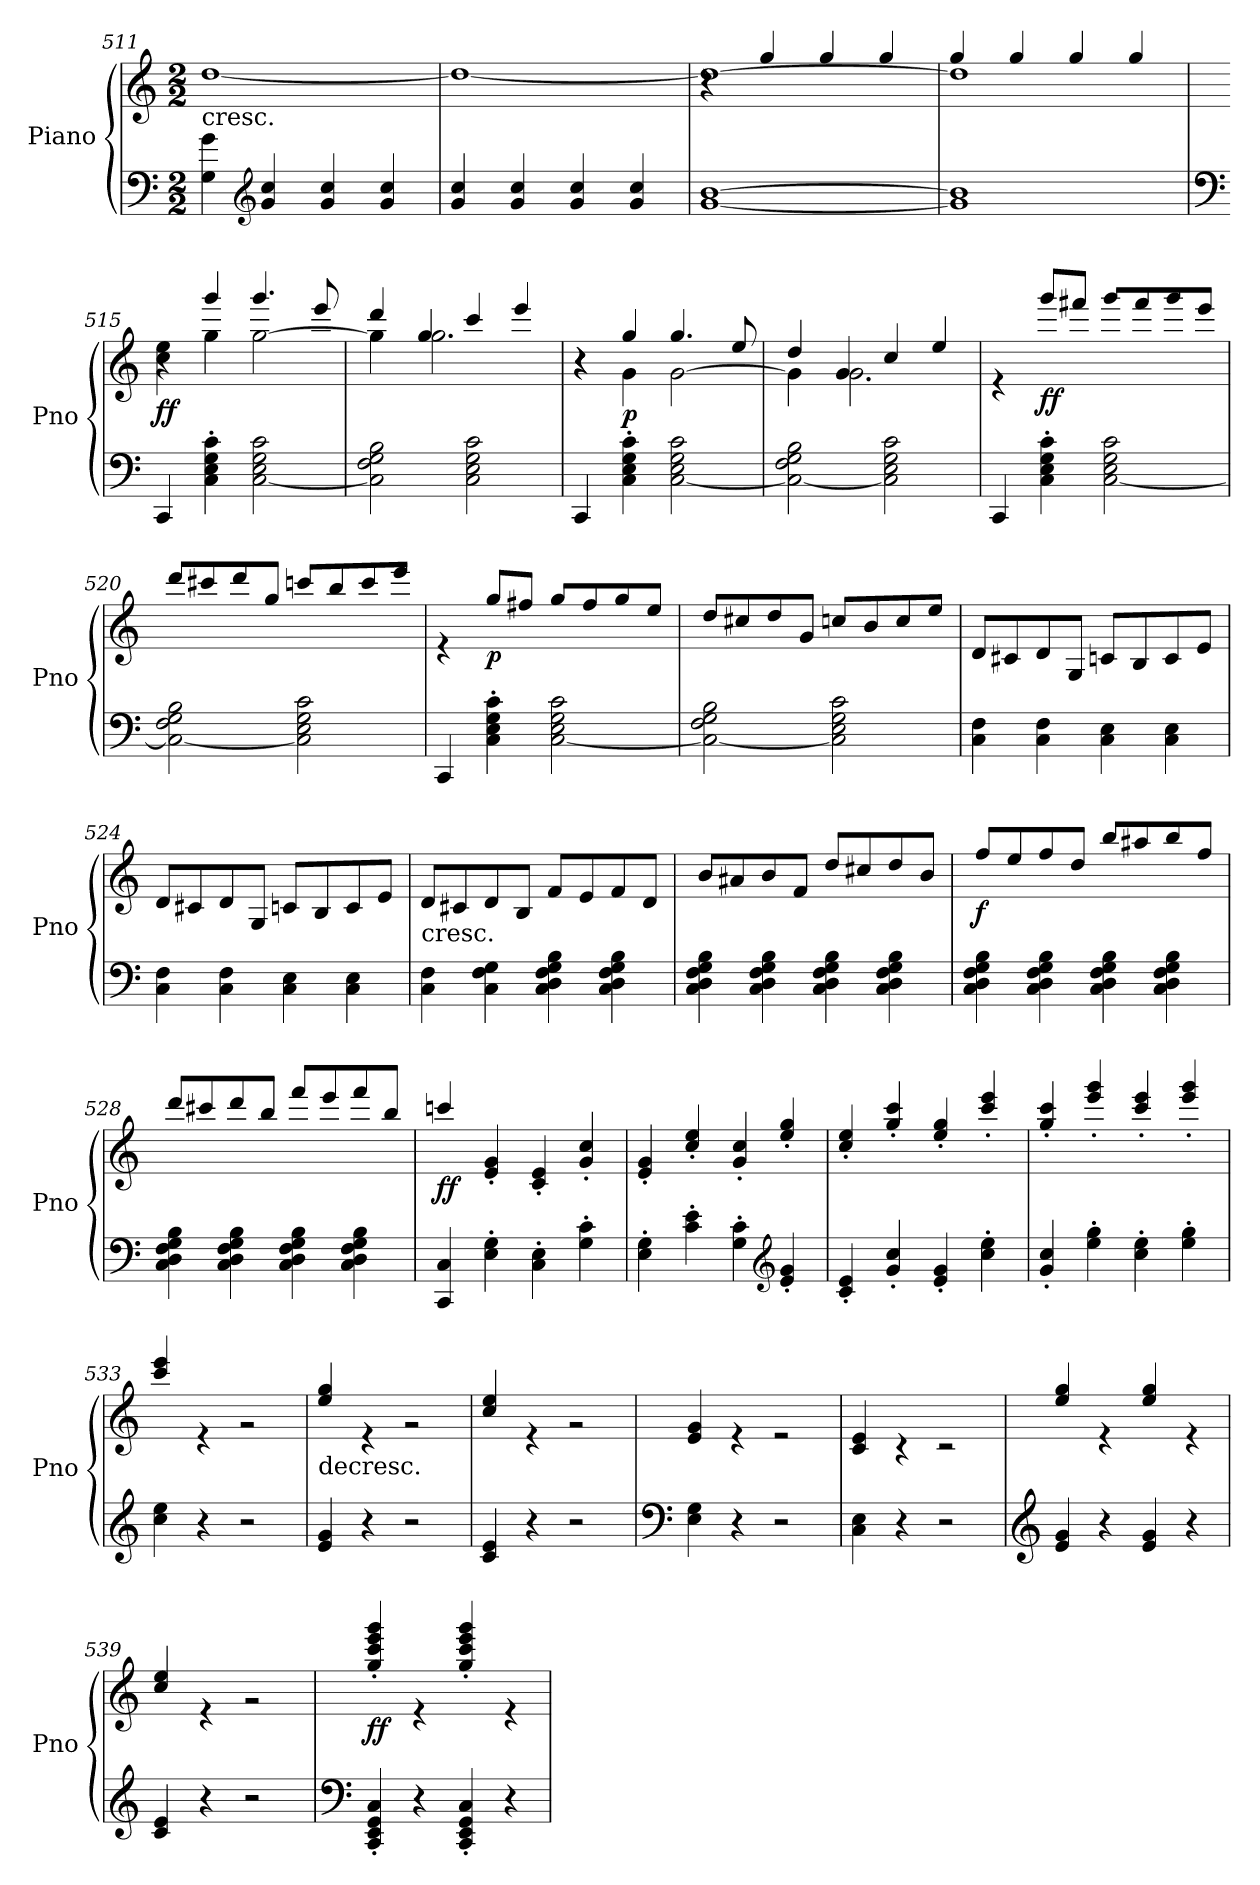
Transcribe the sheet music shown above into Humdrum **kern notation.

**kern	**kern	**dynam
*part1	*part1	*part1
*staff2	*staff1	*staff1/2
*I"Piano	*	*
*I'Pno	*	*
*clefF4	*clefG2	*
*k[]	*k[]	*
*C:	*C:	*
*M2/2	*M2/2	*
=511	=511	=511
*	*^	*
!	!LO:TX:b:t=cresc.	!	!
4G\ 4g\	1ryy	[1dd	.
*clefG2	*	*	*
4g/ 4cc/	.	.	.
4g/ 4cc/	.	.	.
4g/ 4cc/	.	.	.
=512	=512	=512	=512
4g/ 4cc/	1ryy	1dd_	.
4g/ 4cc/	.	.	.
4g/ 4cc/	.	.	.
4g/ 4cc/	.	.	.
=513	=513	=513	=513
*	*	*^	*
[1g [1b	1ryy	4r	1dd_	.
.	.	4gg/	.	.
.	.	4gg/	.	.
.	.	4gg/	.	.
=514	=514	=514	=514	=514
1g] 1b]	1ryy	4gg/	1dd]	.
.	.	4gg/	.	.
.	.	4gg/	.	.
.	.	4gg/	.	.
!!LO:LB:g=z	!!	!!
=515	=515	=515	=515	=515
*clefF4	*	*	*	*
!	!	!	!	!LO:DY:b
4CC/	1ryy	4r	4cc\ 4ee\	ff
4C\' 4E\' 4G\' 4c\'	.	4ggg/	4gg\	.
[2C\ 2E\ 2G\ 2c\	.	4.ggg/	[2gg\	.
.	.	8eee/	.	.
=516	=516	=516	=516	=516
2C\] 2F\ 2G\ 2B\	1ryy	4ddd/	4gg\]	.
.	.	4gg/	2.gg\	.
2C\ 2E\ 2G\ 2c\	.	4ccc/	.	.
.	.	4eee/	.	.
=517	=517	=517	=517	=517
4CC/	1ryy	4r	4r	.
!	!	!	!	!LO:DY:b
4C\' 4E\' 4G\' 4c\'	.	4gg/	4g\	p
[2C\ 2E\ 2G\ 2c\	.	4.gg/	[2g\	.
.	.	8ee/	.	.
=518	=518	=518	=518	=518
2C\_ 2F\ 2G\ 2B\	1ryy	4dd/	4g\]	.
.	.	4g/	2.g\	.
2C\] 2E\ 2G\ 2c\	.	4cc/	.	.
.	.	4ee/	.	.
*	*	*v	*v	*
=519	=519	=519	=519
4CC/	1ryy	4r	.
!	!	!	!LO:DY:b
4C\' 4E\' 4G\' 4c\'	.	8ggg/L	ff
.	.	8fff#X/J	.
[2C\ 2E\ 2G\ 2c\	.	8ggg/L	.
.	.	8fff#/	.
.	.	8ggg/	.
.	.	8eee/J	.
!!LO:LB:g=z	!!
=520	=520	=520	=520
2C\_ 2F\ 2G\ 2B\	1ryy	8ddd/L	.
.	.	8ccc#X/	.
.	.	8ddd/	.
.	.	8gg/J	.
2C\] 2E\ 2G\ 2c\	.	8cccn/L	.
.	.	8bb/	.
.	.	8ccc/	.
.	.	8eee/J	.
=521	=521	=521	=521
4CC/	1ryy	4r	.
!	!	!	!LO:DY:b
4C\' 4E\' 4G\' 4c\'	.	8gg/L	p
.	.	8ff#X/J	.
[2C\ 2E\ 2G\ 2c\	.	8gg/L	.
.	.	8ff#/	.
.	.	8gg/	.
.	.	8ee/J	.
=522	=522	=522	=522
2C\_ 2F\ 2G\ 2B\	1ryy	8dd/L	.
.	.	8cc#X/	.
.	.	8dd/	.
.	.	8g/J	.
2C\] 2E\ 2G\ 2c\	.	8ccn/L	.
.	.	8b/	.
.	.	8cc/	.
.	.	8ee/J	.
=523	=523	=523	=523
4C\ 4F\	1ryy	8d/L	.
.	.	8c#X/	.
4C\ 4F\	.	8d/	.
.	.	8G/J	.
4C\ 4E\	.	8cn/L	.
.	.	8B/	.
4C\ 4E\	.	8c/	.
.	.	8e/J	.
!!LO:PB:g=z	!!
=524	=524	=524	=524
4C\ 4F\	1ryy	8d/L	.
.	.	8c#X/	.
4C\ 4F\	.	8d/	.
.	.	8G/J	.
4C\ 4E\	.	8cn/L	.
.	.	8B/	.
4C\ 4E\	.	8c/	.
.	.	8e/J	.
=525	=525	=525	=525
!	!LO:TX:b:t=cresc.	!	!
4C\ 4F\	1ryy	8d/L	.
.	.	8c#X/	.
4C\ 4F\ 4G\	.	8d/	.
.	.	8B/J	.
4C\ 4D\ 4F\ 4G\ 4B\	.	8f/L	.
.	.	8e/	.
4C\ 4D\ 4F\ 4G\ 4B\	.	8f/	.
.	.	8d/J	.
=526	=526	=526	=526
4C\ 4D\ 4F\ 4G\ 4B\	1ryy	8b/L	.
.	.	8a#X/	.
4C\ 4D\ 4F\ 4G\ 4B\	.	8b/	.
.	.	8f/J	.
4C\ 4D\ 4F\ 4G\ 4B\	.	8dd/L	.
.	.	8cc#X/	.
4C\ 4D\ 4F\ 4G\ 4B\	.	8dd/	.
.	.	8b/J	.
=527	=527	=527	=527
!	!	!	!LO:DY:b
4C\ 4D\ 4F\ 4G\ 4B\	1ryy	8ff/L	f
.	.	8ee/	.
4C\ 4D\ 4F\ 4G\ 4B\	.	8ff/	.
.	.	8dd/J	.
4C\ 4D\ 4F\ 4G\ 4B\	.	8bb/L	.
.	.	8aa#X/	.
4C\ 4D\ 4F\ 4G\ 4B\	.	8bb/	.
.	.	8ff/J	.
!!LO:LB:g=z	!!
=528	=528	=528	=528
4C\ 4D\ 4F\ 4G\ 4B\	1ryy	8ddd/L	.
.	.	8ccc#X/	.
4C\ 4D\ 4F\ 4G\ 4B\	.	8ddd/	.
.	.	8bb/J	.
4C\ 4D\ 4F\ 4G\ 4B\	.	8fff/L	.
.	.	8eee/	.
4C\ 4D\ 4F\ 4G\ 4B\	.	8fff/	.
.	.	8bb/J	.
=529	=529	=529	=529
!	!	!	!LO:DY:b
4CC/ 4C/	1ryy	4cccn/	ff
4E\' 4G\'	.	4e/' 4g/'	.
4C\' 4E\'	.	4c/' 4e/'	.
4G\' 4c\'	.	4g/' 4cc/'	.
=530	=530	=530	=530
4E\' 4G\'	1ryy	4e/' 4g/'	.
4c\' 4e\'	.	4cc/' 4ee/'	.
4G\' 4c\'	.	4g/' 4cc/'	.
*clefG2	*	*	*
4e/' 4g/'	.	4ee/' 4gg/'	.
=531	=531	=531	=531
4c/' 4e/'	1ryy	4cc/' 4ee/'	.
4g/' 4cc/'	.	4gg/' 4ccc/'	.
4e/' 4g/'	.	4ee/' 4gg/'	.
4cc\' 4ee\'	.	4ccc/' 4eee/'	.
=532	=532	=532	=532
4g/' 4cc/'	1ryy	4gg/' 4ccc/'	.
4ee\' 4gg\'	.	4eee/' 4ggg/'	.
4cc\' 4ee\'	.	4ccc/' 4eee/'	.
4ee\' 4gg\'	.	4eee/' 4ggg/'	.
=533	=533	=533	=533
4cc\ 4ee\	1ryy	4ccc/ 4eee/	.
4r	.	4r	.
2r	.	2r	.
=534	=534	=534	=534
!	!LO:TX:b:t=decresc.	!	!
4e/ 4g/	1ryy	4ee/ 4gg/	.
4r	.	4r	.
2r	.	2r	.
!!LO:LB:g=z	!!
=535	=535	=535	=535
4c/ 4e/	1ryy	4cc/ 4ee/	.
4r	.	4r	.
2r	.	2r	.
=536	=536	=536	=536
*clefF4	*	*	*
4E\ 4G\	1ryy	4e/ 4g/	.
4r	.	4r	.
2r	.	2r	.
=537	=537	=537	=537
4C\ 4E\	1ryy	4c/ 4e/	.
4r	.	4r	.
2r	.	2r	.
=538	=538	=538	=538
*clefG2	*	*	*
4e/ 4g/	1ryy	4ee/ 4gg/	.
4r	.	4r	.
4e/ 4g/	.	4ee/ 4gg/	.
4r	.	4r	.
=539	=539	=539	=539
4c/ 4e/	1ryy	4cc/ 4ee/	.
4r	.	4r	.
2r	.	2r	.
=540	=540	=540	=540
*clefF4	*	*	*
!	!	!	!LO:DY:b
4CC/' 4EE/' 4GG/' 4C/'	1ryy	4gg/' 4ccc/' 4eee/' 4ggg/'	ff
4r	.	4r	.
4CC/' 4EE/' 4GG/' 4C/'	.	4gg/' 4ccc/' 4eee/' 4ggg/'	.
4r	.	4r	.
*	*v	*v	*
=	=	=
*-	*-	*-
